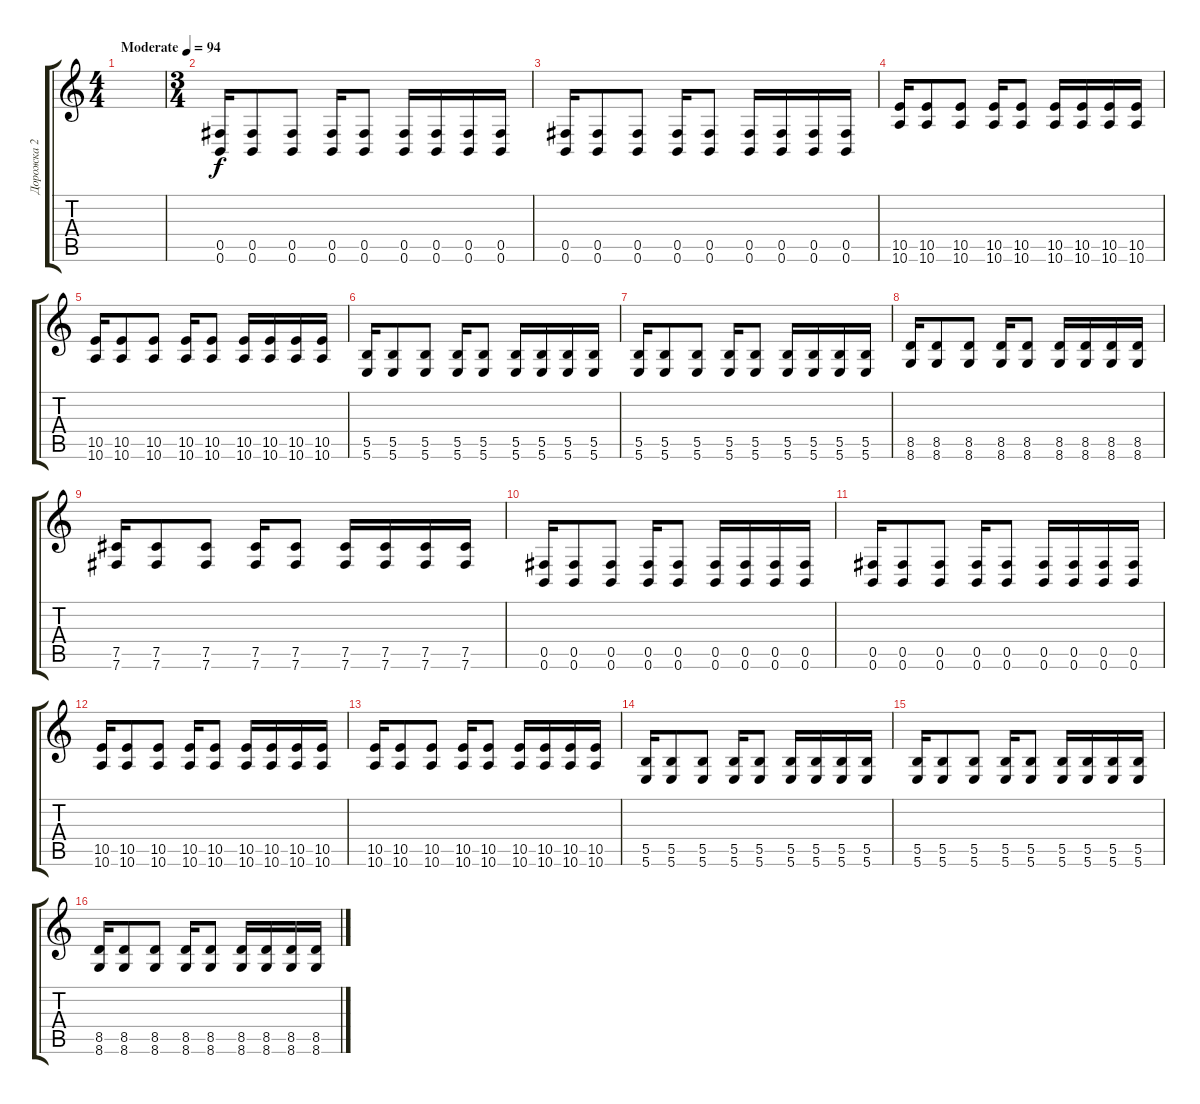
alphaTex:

\track ("Дорожка 2" "Дорожка 2") {instrument distortionguitar}
\staff {score tabs}
\tuning (Db4 Ab3 E3 B2 Gb2 B1) {hide}
\ts (4 4)
\tempo (94 "Moderate")
\clef g2
\ks c
|
\ts (3 4)
(0.5 0.6).16 (0.5 0.6).8 (0.5 0.6).8 (0.5 0.6).16 (0.5 0.6).8 (0.5 0.6).16 (0.5 0.6).16 (0.5 0.6).16 (0.5 0.6).16 |
(0.5 0.6).16 (0.5 0.6).8 (0.5 0.6).8 (0.5 0.6).16 (0.5 0.6).8 (0.5 0.6).16 (0.5 0.6).16 (0.5 0.6).16 (0.5 0.6).16 |
(10.5 10.6).16 (10.5 10.6).8 (10.5 10.6).8 (10.5 10.6).16 (10.5 10.6).8 (10.5 10.6).16 (10.5 10.6).16 (10.5 10.6).16 (10.5 10.6).16 |
(10.5 10.6).16 (10.5 10.6).8 (10.5 10.6).8 (10.5 10.6).16 (10.5 10.6).8 (10.5 10.6).16 (10.5 10.6).16 (10.5 10.6).16 (10.5 10.6).16 |
(5.5 5.6).16 (5.5 5.6).8 (5.5 5.6).8 (5.5 5.6).16 (5.5 5.6).8 (5.5 5.6).16 (5.5 5.6).16 (5.5 5.6).16 (5.5 5.6).16 |
(5.5 5.6).16 (5.5 5.6).8 (5.5 5.6).8 (5.5 5.6).16 (5.5 5.6).8 (5.5 5.6).16 (5.5 5.6).16 (5.5 5.6).16 (5.5 5.6).16 |
(8.5 8.6).16 (8.5 8.6).8 (8.5 8.6).8 (8.5 8.6).16 (8.5 8.6).8 (8.5 8.6).16 (8.5 8.6).16 (8.5 8.6).16 (8.5 8.6).16 |
(7.5 7.6).16 (7.5 7.6).8 (7.5 7.6).8 (7.5 7.6).16 (7.5 7.6).8 (7.5 7.6).16 (7.5 7.6).16 (7.5 7.6).16 (7.5 7.6).16 |
(0.5 0.6).16 (0.5 0.6).8 (0.5 0.6).8 (0.5 0.6).16 (0.5 0.6).8 (0.5 0.6).16 (0.5 0.6).16 (0.5 0.6).16 (0.5 0.6).16 |
(0.5 0.6).16 (0.5 0.6).8 (0.5 0.6).8 (0.5 0.6).16 (0.5 0.6).8 (0.5 0.6).16 (0.5 0.6).16 (0.5 0.6).16 (0.5 0.6).16 |
(10.5 10.6).16 (10.5 10.6).8 (10.5 10.6).8 (10.5 10.6).16 (10.5 10.6).8 (10.5 10.6).16 (10.5 10.6).16 (10.5 10.6).16 (10.5 10.6).16 |
(10.5 10.6).16 (10.5 10.6).8 (10.5 10.6).8 (10.5 10.6).16 (10.5 10.6).8 (10.5 10.6).16 (10.5 10.6).16 (10.5 10.6).16 (10.5 10.6).16 |
(5.5 5.6).16 (5.5 5.6).8 (5.5 5.6).8 (5.5 5.6).16 (5.5 5.6).8 (5.5 5.6).16 (5.5 5.6).16 (5.5 5.6).16 (5.5 5.6).16 |
(5.5 5.6).16 (5.5 5.6).8 (5.5 5.6).8 (5.5 5.6).16 (5.5 5.6).8 (5.5 5.6).16 (5.5 5.6).16 (5.5 5.6).16 (5.5 5.6).16 |
(8.5 8.6).16 (8.5 8.6).8 (8.5 8.6).8 (8.5 8.6).16 (8.5 8.6).8 (8.5 8.6).16 (8.5 8.6).16 (8.5 8.6).16 (8.5 8.6).16
